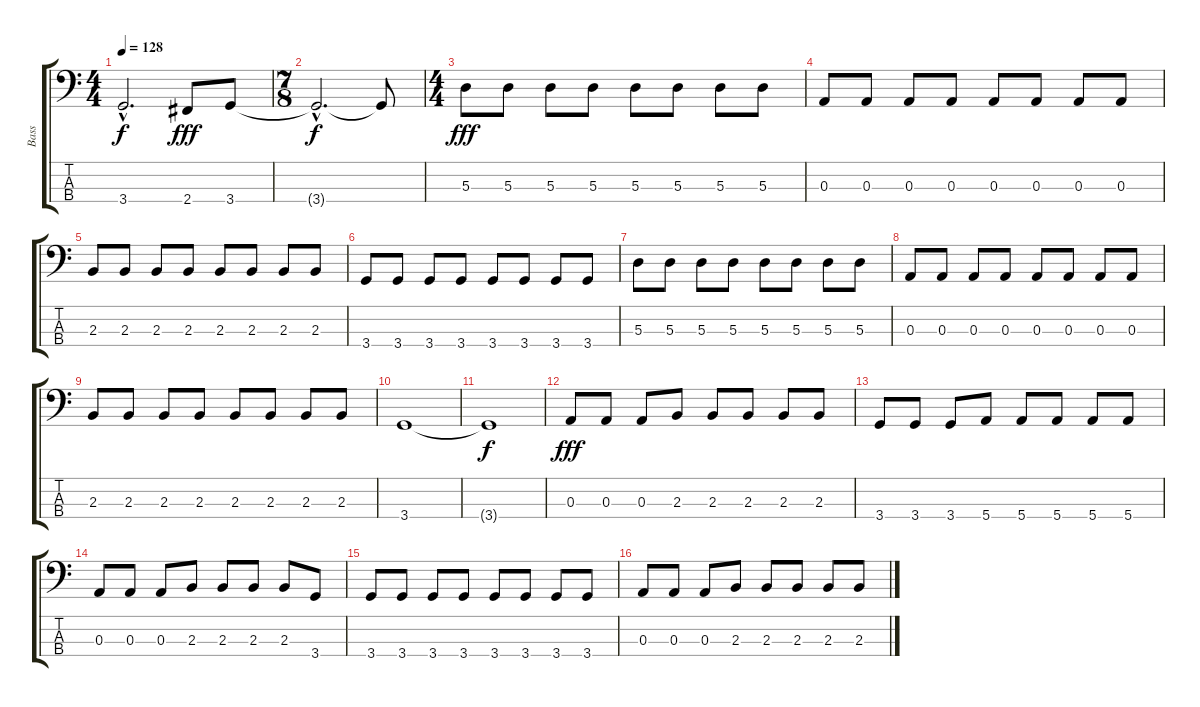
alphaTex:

\track ("Bass" "Bass") {instrument electricbassfinger}
\staff {score tabs}
\tuning (G2 D2 A1 E1) {hide}
\ts (4 4)
\tempo 128
\clef f4
\ks c
3.4{hac t}.2{d dy f} 2.4.8{dy fff} 3.4.8 |
\ts (7 8)
3.4{hac t}.2{d dy f} 3.4{t}.8 |
\ts (4 4)
5.3.8{dy fff} 5.3.8 5.3.8 5.3.8 5.3.8 5.3.8 5.3.8 5.3.8 |
0.3.8 0.3.8 0.3.8 0.3.8 0.3.8 0.3.8 0.3.8 0.3.8 |
2.3.8 2.3.8 2.3.8 2.3.8 2.3.8 2.3.8 2.3.8 2.3.8 |
3.4.8 3.4.8 3.4.8 3.4.8 3.4.8 3.4.8 3.4.8 3.4.8 |
5.3.8 5.3.8 5.3.8 5.3.8 5.3.8 5.3.8 5.3.8 5.3.8 |
0.3.8 0.3.8 0.3.8 0.3.8 0.3.8 0.3.8 0.3.8 0.3.8 |
2.3.8 2.3.8 2.3.8 2.3.8 2.3.8 2.3.8 2.3.8 2.3.8 |
3.4.1 |
3.4{t}.1{dy f} |
0.3.8{dy fff} 0.3.8 0.3.8 2.3.8 2.3.8 2.3.8 2.3.8 2.3.8 |
3.4.8 3.4.8 3.4.8 5.4.8 5.4.8 5.4.8 5.4.8 5.4.8 |
0.3.8 0.3.8 0.3.8 2.3.8 2.3.8 2.3.8 2.3.8 3.4.8 |
3.4.8 3.4.8 3.4.8 3.4.8 3.4.8 3.4.8 3.4.8 3.4.8 |
0.3.8 0.3.8 0.3.8 2.3.8 2.3.8 2.3.8 2.3.8 2.3.8
